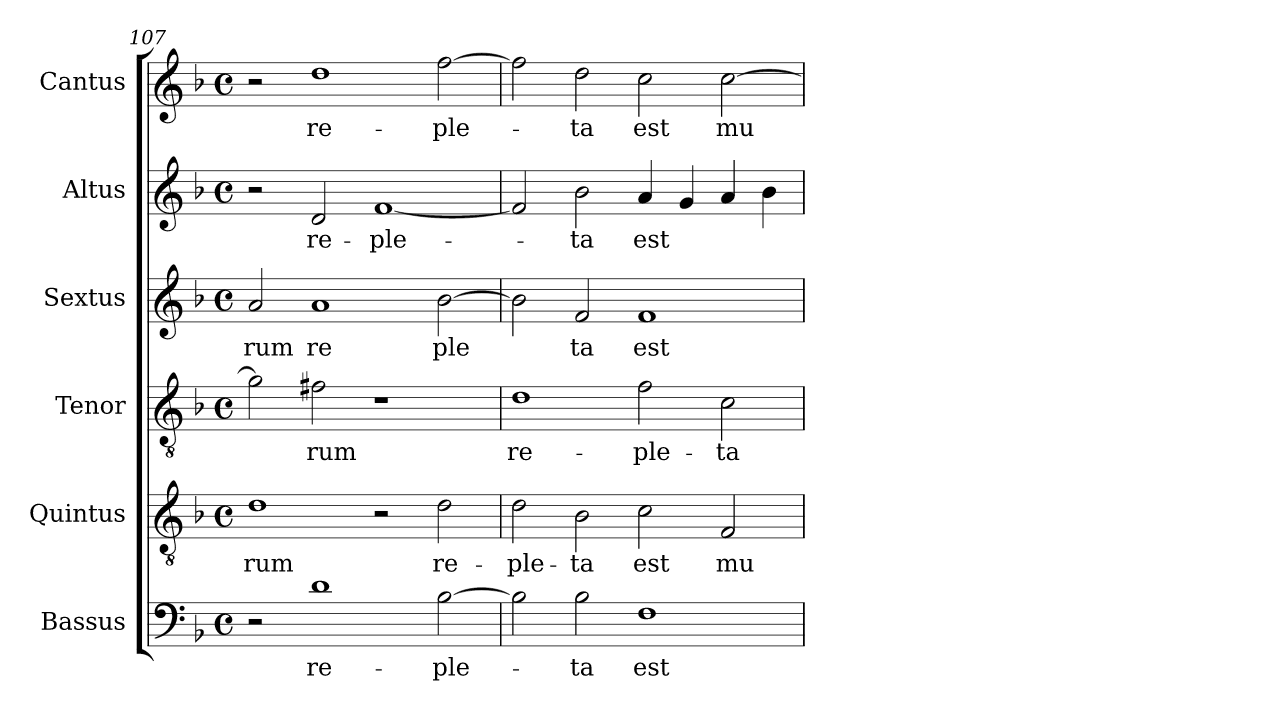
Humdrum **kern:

**kern	**text	**kern	**text	**kern	**text	**kern	**text	**kern	**text	**kern	**text
*part6	*part6	*part5	*part5	*part4	*part4	*part3	*part3	*part2	*part2	*part1	*part1
*staff6	*staff6	*staff5	*staff5	*staff4	*staff4	*staff3	*staff3	*staff2	*staff2	*staff1	*staff1
*I"Bassus	*	*I"Quintus	*	*I"Tenor	*	*I"Sextus	*	*I"Altus	*	*I"Cantus	*
!!LO:LB:g=z
*clefF4	*	*clefGv2	*	*clefGv2	*	*clefG2	*	*clefG2	*	*clefG2	*
*k[b-]	*	*k[b-]	*	*k[b-]	*	*k[b-]	*	*k[b-]	*	*k[b-]	*
*F:	*	*F:	*	*F:	*	*F:	*	*F:	*	*F:	*
*M4/4	*	*M4/4	*	*M4/4	*	*M4/4	*	*M4/4	*	*M4/4	*
*met(c)	*	*met(c)	*	*met(c)	*	*met(c)	*	*met(c)	*	*met(c)	*
=107	=107	=107	=107	=107	=107	=107	=107	=107	=107	=107	=107
!	!	!	!LO:LY:b:cj	!	!	!	!LO:LY:b:cj	!	!	!	!
2r	.	1d	-rum	2g\]	.	2a/	-rum	2r	.	2r	.
!	!LO:LY:b:cj	!	!	!	!LO:LY:b:cj	!	!LO:LY:b:cj	!	!LO:LY:b:cj	!	!LO:LY:b:cj
1d	re-	.	.	2f#X\	rum	1a	re	2d/	re-	1dd	re-
!	!	!	!	!	!	!	!	!	!LO:LY:b:cj	!	!
.	.	2r	.	1r	.	.	.	[<1f	-ple-	.	.
!	!LO:LY:b	!	!LO:LY:b:cj	!	!	!	!LO:LY:b	!	!	!	!LO:LY:b
[>2B-\	-ple-	2d\	re-	.	.	[>2b-\	ple	.	.	[>2ff\	-ple-
=108	=108	=108	=108	=108	=108	=108	=108	=108	=108	=108	=108
!	!	!	!LO:LY:b:cj	!	!LO:LY:b:cj	!	!	!	!	!	!
2B-\]	.	2d\	-ple-	1d	re-	2b-\]	.	2f/]	.	2ff\]	.
!	!LO:LY:b:cj	!	!LO:LY:b:cj	!	!	!	!LO:LY:b:cj	!	!LO:LY:b:cj	!	!LO:LY:b:cj
2B-\	-ta	2B-\	-ta	.	.	2f/	ta	2b-\	-ta	2dd\	-ta
!	!LO:LY:b:cj	!	!LO:LY:b:cj	!	!LO:LY:b:cj	!	!LO:LY:b:cj	!	!LO:LY:b	!	!LO:LY:b:cj
1F	est	2c\	est	2f\	-ple-	1f	est	4a/	est	2cc\	est
.	.	.	.	.	.	.	.	4g/	.	.	.
!	!	!	!LO:LY:b:cj	!	!LO:LY:b:cj	!	!	!	!	!	!LO:LY:b
.	.	2F/	mu-	2c\	-ta	.	.	4a/	.	[>2cc\	mu-
.	.	.	.	.	.	.	.	4b-\	.	.	.
=	=	=	=	=	=	=	=	=	=	=	=
*-	*-	*-	*-	*-	*-	*-	*-	*-	*-	*-	*-
